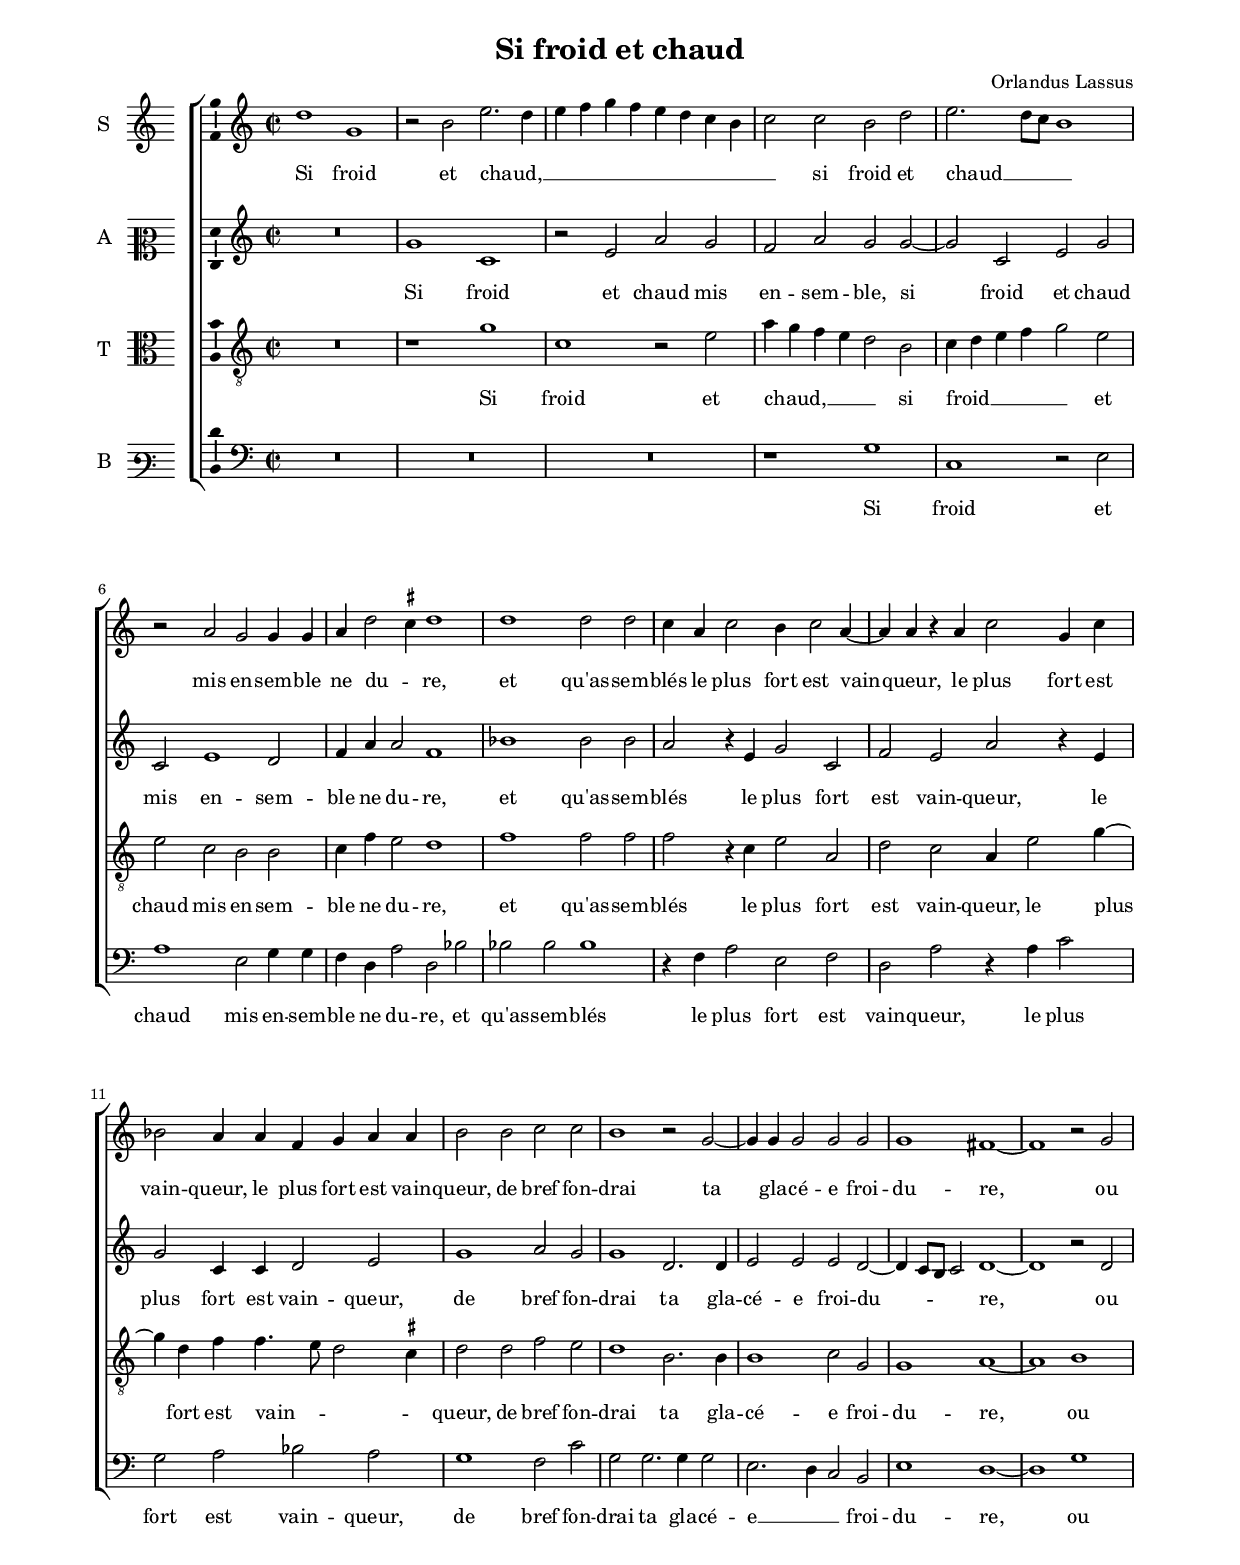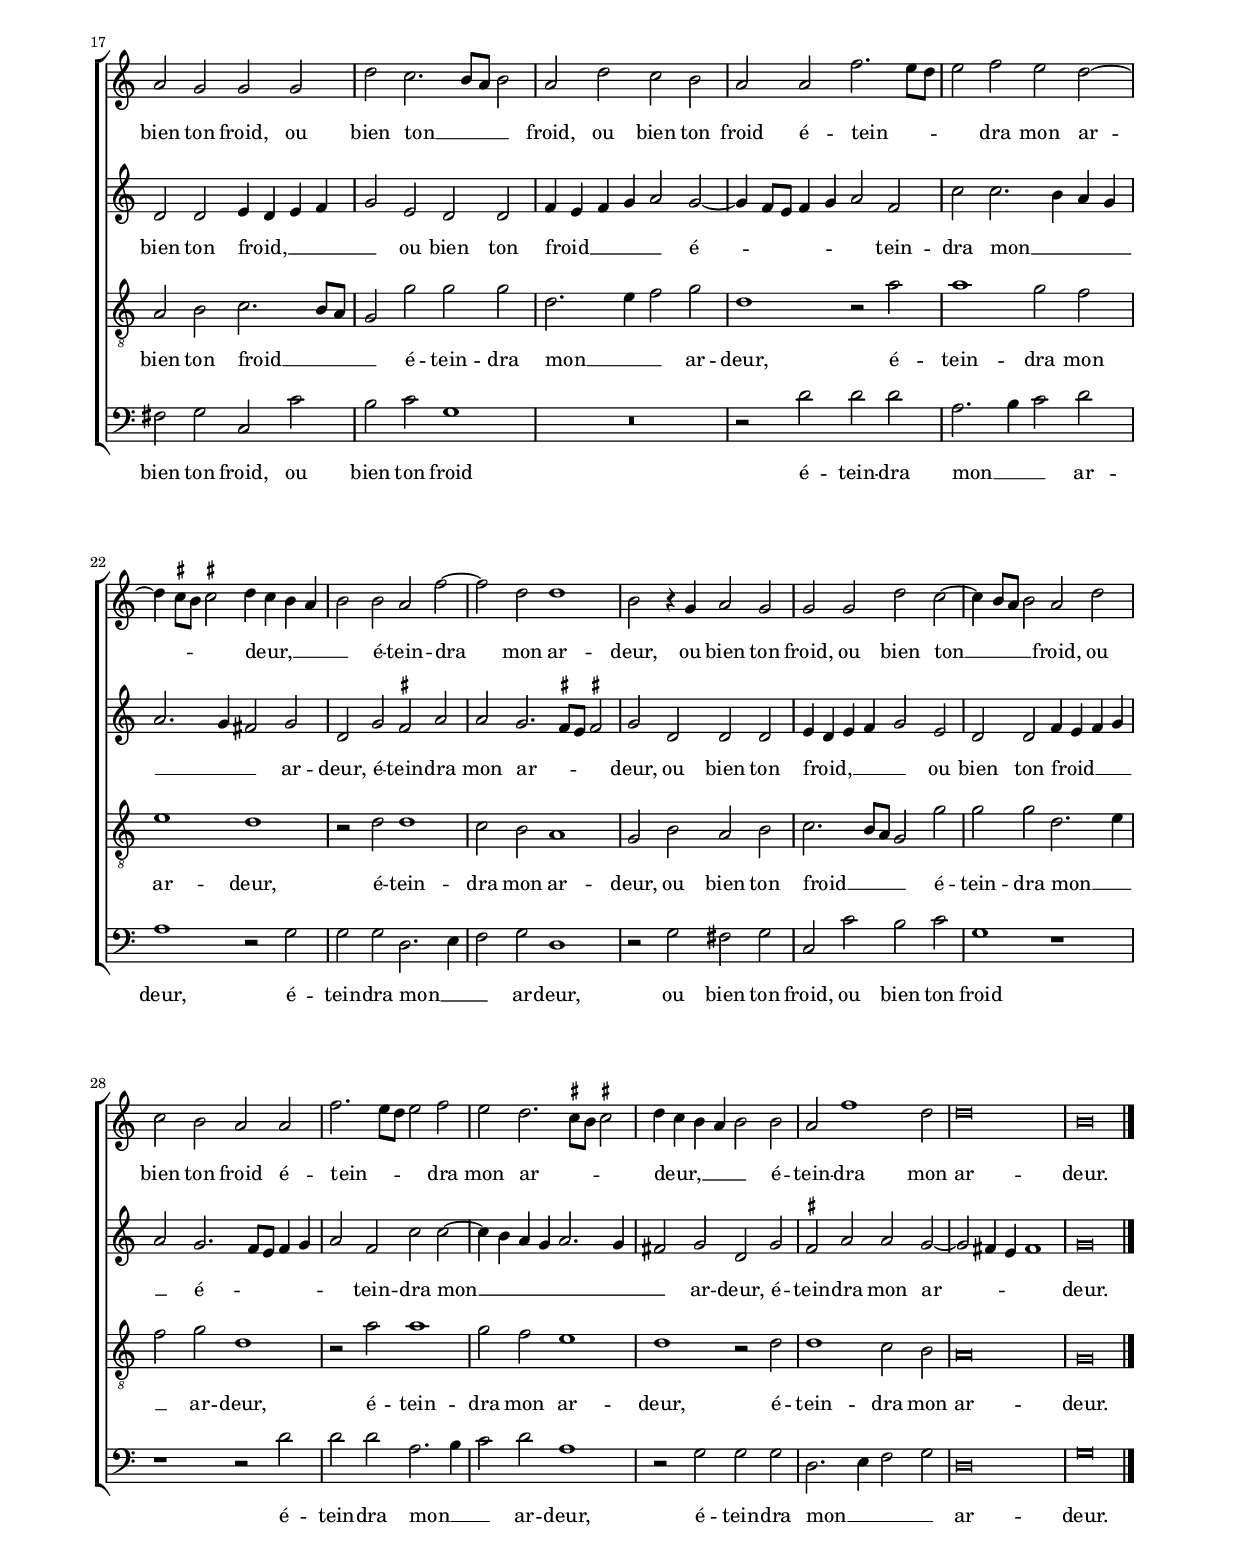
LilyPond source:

\header
{
  title="Si froid et chaud"
  composer="Orlandus Lassus"
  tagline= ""
}

\version "2.24.3"
\include "deutsch.ly"
#(set-global-staff-size 16)
% #(set-default-paper-size "letter")
#(ly:set-option 'point-and-click #f)

	
global = {
	\key c \major
	\time 2/2 \set Score.measureLength = #(ly:make-moment 2/1)
	}

	ficta = { \once \set suggestAccidentals = ##t }
	
	forget = #(define-music-function (music) (ly:music?) #{
		\accidentalStyle forget
		$music
		\accidentalStyle default
		#})


\paper
	{
	top-margin = 2 \cm
	bottom-margin = 2.2 \cm
	left-margin = 1.8 \cm
	right-margin = 1.8 \cm
	ragged-bottom = ##f
	ragged-last-bottom = ##f
	print-page-number = ##f
	system-system-spacing = #'((basic-distance . 20) (minimum-distance . 14) (padding . 8) (strechability . 250))
	systems-per-page = 3
	page-count = 2
%	min-systems-per-page = 3
	}


incipitcantus = \markup { \score {
	{
	\set Staff.instrumentName = \markup { \fontsize #1 "S" }
	\key c \major
	\clef violin
	s4 \bar ""
	}
	\layout  {
	raggedright = ##t
	indent = 0.7 \cm
	line-width = 1.5 \cm
	\context { \Staff \remove Time_signature_engraver }
	\override Staff.Clef.Y-extent = #'(0 . 0)
	}} \hspace #1 }
	
      
incipitaltus = \markup { \score {
	{
	\set Staff.instrumentName = \markup { \fontsize #1 "A" }
	\key c \major
	\clef mezzosoprano
	s4 \bar ""
	}
	\layout  {
	raggedright = ##t
	indent = 0.7 \cm
	line-width = 1.5 \cm
	\context { \Staff \remove Time_signature_engraver }
	\override Staff.Clef.Y-extent = #'(0 . 0)
	}} \hspace #1 }


incipittenor = \markup { \score {
	{
	\set Staff.instrumentName = \markup { \fontsize #1 "T" }
	\key c \major
	\clef alto
	s4 \bar ""
	}
	\layout  {
	raggedright = ##t
	indent = 0.7 \cm
	line-width = 1.5 \cm
	\context { \Staff \remove Time_signature_engraver }
	\override Staff.Clef.Y-extent = #'(0 . 0)
	}} \hspace #1 }


incipitbassus = \markup { \score {
	{
	\set Staff.instrumentName = \markup { \fontsize #1 "B" }
	\key c \major
	\clef varbaritone
	s4 \bar ""
	}
	\layout  {
	raggedright = ##t
	indent = 0.7 \cm
	line-width = 1.5 \cm
	\context { \Staff \remove Time_signature_engraver }
	\override Staff.Clef.Y-extent = #'(0 . 0)
	}} \hspace #1 }


cantus =  \relative c''
	{
	d1 g,
	r2 h e2. d4
	e4 f g f e d c h
	c2 c h d
%5
	e2. d8 c h1 |
	r2 a g g4 g
	a4 d2 \ficta cis4 d1
	d1 d2 d
	c4 a c2 h4 c2 a4~
%10
	a4 a r a c2 g4 c |
	b2 a4 a f g a a
	h2 h c c
	h1 r2 g~
	g4 g g2 g g
%15
	g1 fis~ |
	fis1 r2 g
	a2 g g g
	d'2 c2. h8 a h2
	a2 d c h
%20
	a2 a f'2. e8 d |
	e2 f e d~
	d4 \ficta cis8 h \ficta cis!2 d4 \forget c h a
	h2 h a f'~
	f2 d d1
%25
	h2 r4 g a2 g |
	g2 g d' c~
	c4 h8 a h2 a d
	c2 h a a
	f'2. e8 d e2 f
%30
	e2 d2. \ficta cis8 h \ficta cis!2 |
	d4 c h a h2 h
	a2 f'1 d2
	d\breve
	h\breve \bar "|." |
	}


altus =  \relative c'
	{
	R\breve
	g'1 c,
	r2 e a g
	f2 a g g~
%5
	g2 c, e g |
	c,2 e1 d2
	f4 a a2 f1
	b1 b2 b
	a2 r4 e g2 c,
%10
	f2 e a r4 e |
	g2 c,4 c d2 e
	g1 a2 g
	g1 d2. d4
	e2 e e d~
%15
	d4 c8 h c2 d1~ |
	d1 r2 d
	d2 d e4 d e f
	g2 e d d
	f4 e f g a2 g~
%20
	g4 f8 e f4 g a2 f |
	c'2 c2. h4 a g
	a2. g4 fis2 g
	d2 g \ficta fis a
	a2 g2. \ficta fis8 e \ficta fis!2
%25
	g2 d d d |
	e4 d e f g2 e
	d2 d f4 e f g
	a2 g2. f8 e f4 g
	a2 f c' c~
%30
	c4 h a g a2. g4 |
	fis2 g d g
	\ficta fis2 a a g~
	g2 fis4 e fis1
	g\breve |
	}


tenor =  \relative c'
	{
	R\breve
	r1 g'
	c,1 r2 e
	a4 g f e d2 h
%5
	c4 d e f g2 e |
	e2 c h h
	c4 f e2 d1
	f1 f2 f
	f2 r4 c e2 a,
%10
	d2 c a4 e'2 g4~ |
	g4 d f f4. e8 d2 \ficta cis4
	d2 d f e
	d1 h2. h4
	h1 c2 g
%15
	g1 a~ |
	a1 h
	a2 h c2. h8 a
	g2 g' g g
	d2. e4 f2 g
%20
	d1 r2 a' |
	a1 g2 f
	e1 d
	r2 d d1
	c2 h a1
%25
	g2 h a h |
	c2. h8 a g2 g'
	g2 g d2. e4
	f2 g d1
	r2 a' a1
%30
	g2 f e1 |
	d1 r2 d
	d1 c2 h
	a\breve
	g\breve |
	}


bassus  =  \relative c
	{
	R\breve
	R\breve
	R\breve
	r1 g'
%5
	c,1 r2 e |
	a1 e2 g4 g
	f4 d a'2 d, b'
	b2 b b1
	r4 f a2 e f
%10
	d2 a' r4 a c2 |
	g2 a b a
	g1 f2 c'
	g2 g2. g4 g2
	e2. d4 c2 h
%15
	e1 d~ |
	d1 g
	fis2 g c, c'
	h2 c g1
	R\breve
%20
	r2 d' d d |
	a2. h4 c2 d
	a1 r2 g
	g2 g d2. e4
	f2 g d1
%25
	r2 g fis g |
	c,2 c' h c
	g1 r
	r1 r2 d'
	d2 d a2. h4
%30
	c2 d a1 |
	r2 g g g
	d2. e4 f2 g
	d\breve
	g\breve |
	}

lyricscantus = \lyricmode {
	Si froid et chaud, __ _ _ _ _ _ _ _ _ _ _
	si froid et chaud __ _ _ _ mis en -- sem -- ble ne du -- _ re,
	et qu'as -- sem -- blés le plus fort est vain -- queur,
	le plus fort est vain -- queur,
	le plus fort est vain -- queur,
	de bref fon -- drai ta gla -- cé -- e froi -- du -- re,
	ou bien ton froid,
	ou bien ton __ _ _ _ froid,
	ou bien ton froid é -- tein -- _ _ _ dra mon ar -- _ _ _ deur, __ _ _ _ _
	é -- tein -- dra mon ar -- deur,
	ou bien ton froid,
	ou bien ton __ _ _ _ froid,
	ou bien ton froid é -- tein -- _ _ _ dra mon ar -- _ _ _ deur, __ _ _ _ _
	é -- tein -- dra mon ar -- deur.
	}


lyricsaltus = \lyricmode {
	Si froid et chaud mis en -- sem -- ble,
	si froid et chaud mis en -- sem -- ble ne du -- re,
	et qu'as -- sem -- blés le plus fort est vain -- queur,
	le plus fort est vain -- queur,
	de bref fon -- drai ta gla -- cé -- e froi -- du -- _ _ _ re,
	ou bien ton froid, __ _ _ _ _
	ou bien ton froid __ _ _ _ _ é -- _ _ _ _ _ tein -- dra mon __ _ _ _ _ _ _ ar -- deur,
	é -- tein -- dra mon ar -- _ _ _ deur,
	ou bien ton froid, __ _ _ _ _
	ou bien ton froid __ _ _ _ _ é -- _ _ _ _ _ tein -- dra mon __ _ _ _ _ _ _ ar -- deur,
	é -- tein -- dra mon ar -- _ _ _ deur.
	}


lyricstenor = \lyricmode {
	Si froid et chaud, __ _ _ _ _
	si froid __ _ _ _ _ et chaud mis en -- sem -- ble ne du -- re,
	et qu'as -- sem -- blés le plus fort est vain -- queur,
	le plus fort est vain -- _ _ _  queur,
	de bref fon -- drai ta gla -- cé -- e froi -- du -- re,
	ou bien ton froid __ _ _ _ é -- tein -- dra mon __ _ _ ar -- deur,
	é -- tein -- dra mon ar -- deur,
	é -- tein -- dra mon ar -- deur,
	ou bien ton froid __ _ _ _ é -- tein -- dra mon __ _ _ ar -- deur,
	é -- tein -- dra mon ar -- deur,
	é -- tein -- dra mon ar -- deur.
	}


lyricsbassus = \lyricmode {
	Si froid et chaud mis en -- sem -- ble ne du -- re,
	et qu'as -- sem -- blés le plus fort est vain -- queur,
	le plus fort est vain -- queur,
	de bref fon -- drai ta gla -- cé -- e __ _ _ froi -- du -- re,
	ou bien ton froid,
	ou bien ton froid é -- tein -- dra mon __ _ _ ar -- deur,
	é -- tein -- dra mon __ _ _ ar -- deur,
	ou bien ton froid,
	ou bien ton froid é -- tein -- dra mon __ _ _ ar -- deur,
	é -- tein -- dra mon __ _ _ _ ar -- deur.
	}


\score
{  
	\transpose c c {
	\new ChoirStaff \with { \override StaffGrouper.staff-staff-spacing.basic-distance = #13.5 }
	<<

	\new Staff << \global
	\new Voice="v1" {
		\set Staff.instrumentName=\incipitcantus
		\set Staff.midiInstrument = "reed organ"
		\clef violin
		\cantus }
	\new Lyrics \lyricsto "v1" {\lyricscantus }
	>>


	\new Staff << \global
	\new Voice="v2" {
		\set Staff.instrumentName=\incipitaltus
		\set Staff.midiInstrument = "reed organ"
		\clef violin % "G_8"
		\altus}
	\new Lyrics \lyricsto "v2" {\lyricsaltus }
	>>


	\new Staff << \global
	\new Voice="v3" {
		\set Staff.instrumentName=\incipittenor
		\set Staff.midiInstrument = "reed organ"
		\clef "G_8"
		\tenor }
	\new Lyrics \lyricsto "v3" {\lyricstenor }
	>>


	\new Staff << \global
	\new Voice="v4" {
		\set Staff.instrumentName=\incipitbassus
		\set Staff.midiInstrument = "reed organ"
		\clef bass 
		\bassus }
	\new Lyrics \lyricsto "v4" {\lyricsbassus}
	>>

	>>
	} % transpose

	\layout
	{
	indent = 1.6 \cm
	\context { \Lyrics \override VerticalAxisGroup.nonstaff-relatedstaff-spacing.padding = #2.3 }
	\context { \Staff \override TimeSignature.break-visibility = #end-of-line-invisible }
	\context { \Staff \consists Ambitus_engraver }
	\context { \Score \override BarNumber.padding = #2 }
	\context { \Voice \override NoteHead.style = #'baroque }
	}

\midi
	{
	\tempo 2 = 95
	}
	
}


% EOF
